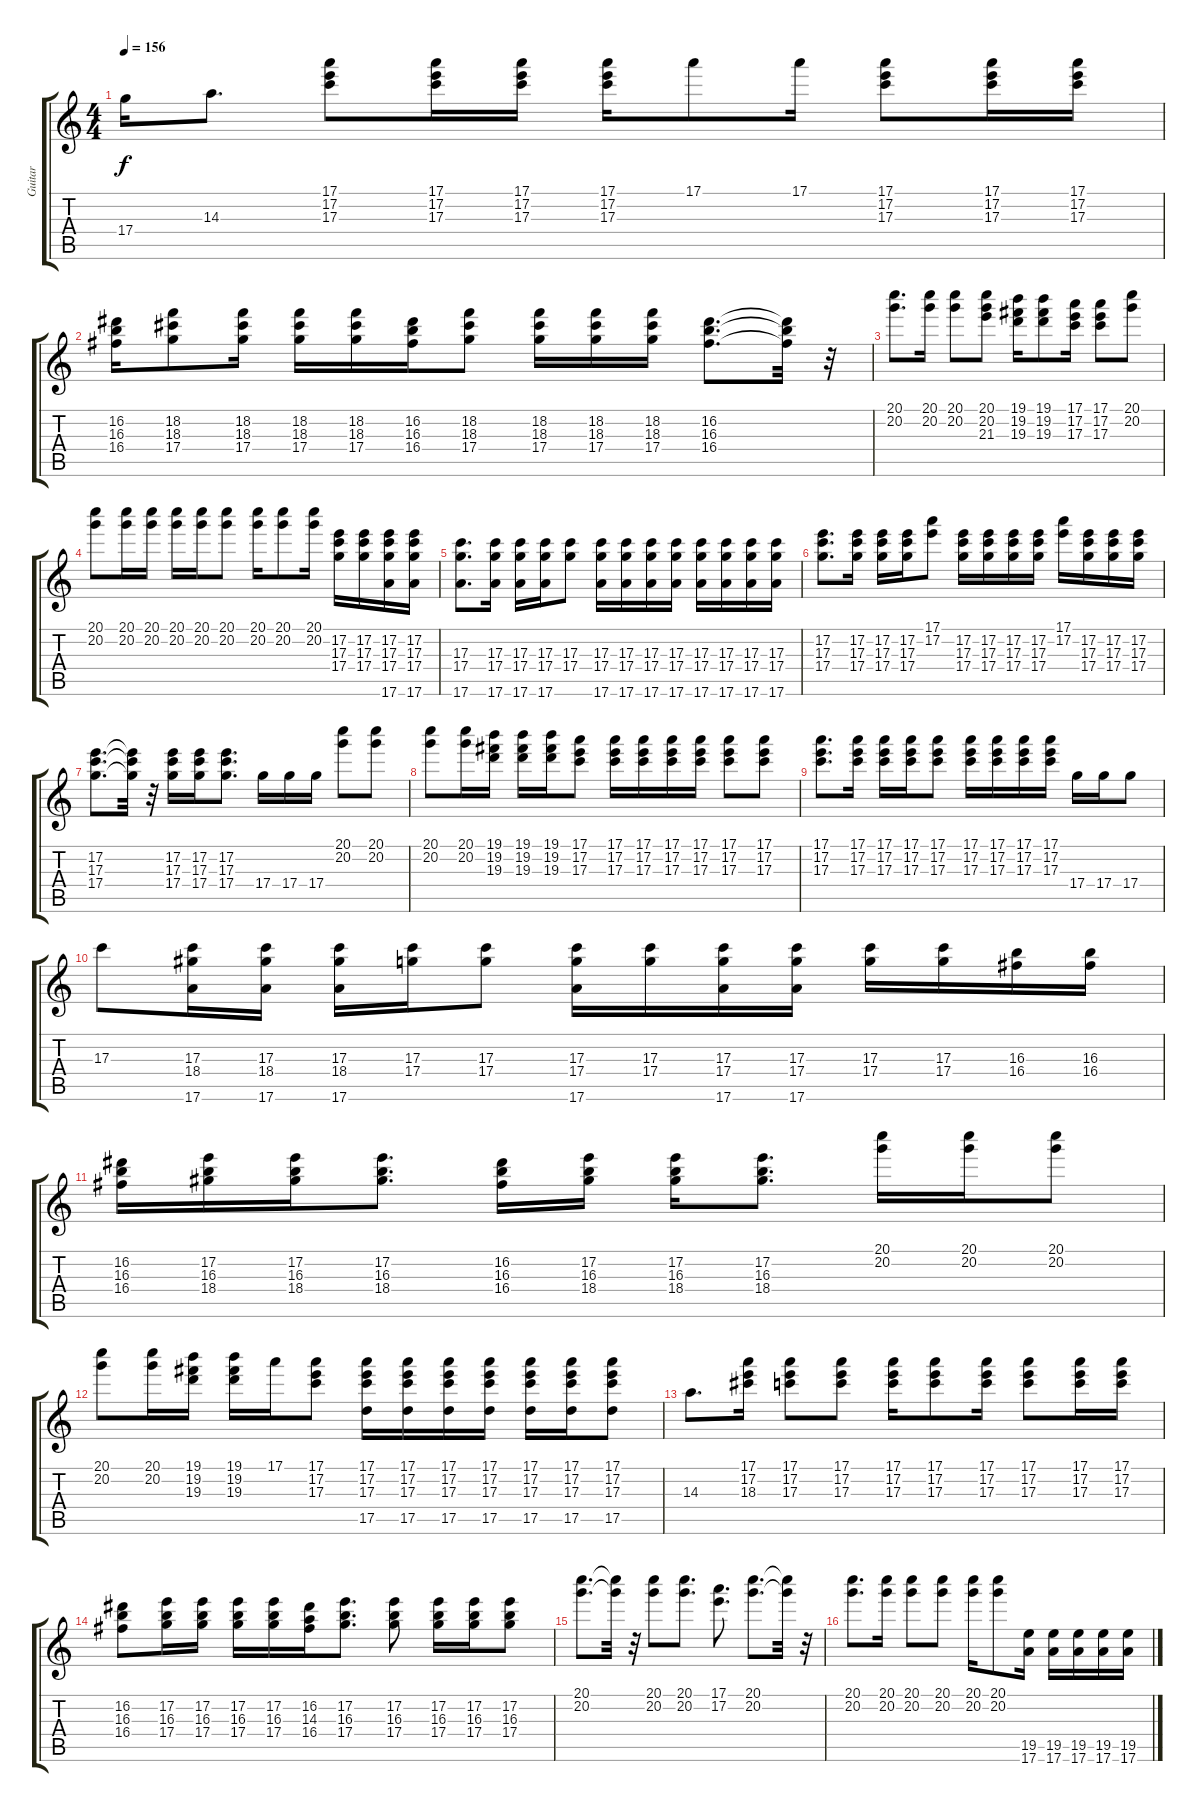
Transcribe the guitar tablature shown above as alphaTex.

\track ("Guitar" "Guitar") {instrument distortionguitar}
\staff {score tabs}
\tuning (E4 B3 G3 D3 A2 E2) {hide}
\ts (4 4)
\tempo 156
\clef g2
\ks c
17.4.16{dy f instrument distortionguitar} 14.3.8{d} (17.1 17.2 17.3).8 (17.1 17.2 17.3).16{instrument electricguitarmuted} (17.1 17.2 17.3).16 (17.1 17.2 17.3).16 17.1.8{instrument distortionguitar} 17.1.16 (17.1 17.2 17.3).8 (17.1 17.2 17.3).16{instrument electricguitarmuted} (17.1 17.2 17.3).16 |
(16.2 16.3 16.4).16{instrument distortionguitar} (18.2 18.3 17.4).8 (18.2 18.3 17.4).16 (18.2 18.3 17.4).16{instrument electricguitarmuted} (18.2 18.3 17.4).16 (16.2 16.3 16.4).16{instrument distortionguitar} (18.2 18.3 17.4).8 (18.2 18.3 17.4).16 (18.2 18.3 17.4).16{instrument electricguitarmuted} (18.2 18.3 17.4).16 (16.2 16.3 16.4).8{d instrument distortionguitar} (16.2{t} 16.3{t} 16.4{t}).32 r.32 |
(20.1 20.2).8{d} (20.1 20.2).16 (20.1 20.2).8 (20.1 20.2 21.3).8 (19.1 19.2 19.3).16{instrument electricguitarmuted} (19.1 19.2 19.3).8{instrument distortionguitar} (17.1 17.2 17.3).16{instrument electricguitarmuted} (17.1 17.2 17.3).8{instrument distortionguitar} (20.1 20.2).8 |
(20.1 20.2).8 (20.1 20.2).16{instrument electricguitarmuted} (20.1 20.2).16{instrument distortionguitar} (20.1 20.2).16 (20.1 20.2).16 (20.1 20.2).8 (20.1 20.2).16{instrument electricguitarmuted} (20.1 20.2).8{instrument distortionguitar} (20.1 20.2).16{instrument electricguitarmuted} (17.2 17.3 17.4).16 (17.2 17.3 17.4).16 (17.2 17.3 17.4 17.6).16 (17.2 17.3 17.4 17.6).16 |
(17.3 17.4 17.6).8{d instrument distortionguitar} (17.3 17.4 17.6).16 (17.3 17.4 17.6).16{instrument electricguitarmuted} (17.3 17.4 17.6).16 (17.3 17.4).8{instrument distortionguitar} (17.3 17.4 17.6).16{instrument electricguitarmuted} (17.3 17.4 17.6).16 (17.3 17.4 17.6).16 (17.3 17.4 17.6).16 (17.3 17.4 17.6).16 (17.3 17.4 17.6).16 (17.3 17.4 17.6).16 (17.3 17.4 17.6).16 |
(17.2 17.3 17.4).8{d instrument distortionguitar} (17.2 17.3 17.4).16 (17.2 17.3 17.4).16{instrument electricguitarmuted} (17.2 17.3 17.4).16 (17.1 17.2).8{instrument distortionguitar} (17.2 17.3 17.4).16{instrument electricguitarmuted} (17.2 17.3 17.4).16 (17.2 17.3 17.4).16 (17.2 17.3 17.4).16 (17.1 17.2).16{instrument distortionguitar} (17.2 17.3 17.4).16{instrument electricguitarmuted} (17.2 17.3 17.4).16 (17.2 17.3 17.4).16 |
(17.2 17.3 17.4).8{d instrument distortionguitar} (17.2{t} 17.3{t} 17.4{t}).32 r.32 (17.2 17.3 17.4).16{instrument electricguitarmuted} (17.2 17.3 17.4).16 (17.2 17.3 17.4).8{d instrument distortionguitar} 17.4.16 17.4.16 17.4.16 (20.1 20.2).8 (20.1 20.2).8 |
(20.1 20.2).8 (20.1 20.2).16{instrument electricguitarmuted} (19.1 19.2 19.3).16{instrument distortionguitar} (19.1 19.2 19.3).16{instrument electricguitarmuted} (19.1 19.2 19.3).16 (17.1 17.2 17.3).8{instrument distortionguitar} (17.1 17.2 17.3).16{instrument electricguitarmuted} (17.1 17.2 17.3).16 (17.1 17.2 17.3).16 (17.1 17.2 17.3).16 (17.1 17.2 17.3).8{instrument distortionguitar} (17.1 17.2 17.3).8 |
(17.1 17.2 17.3).8{d} (17.1 17.2 17.3).16 (17.1 17.2 17.3).16{instrument electricguitarmuted} (17.1 17.2 17.3).16 (17.1 17.2 17.3).8{instrument distortionguitar} (17.1 17.2 17.3).16{instrument electricguitarmuted} (17.1 17.2 17.3).16{instrument distortionguitar} (17.1 17.2 17.3).16{instrument electricguitarmuted} (17.1 17.2 17.3).16 17.4.16{instrument distortionguitar} 17.4.16 17.4.8 |
17.3.8 (17.3 18.4 17.6).16{instrument electricguitarmuted} (17.3 18.4 17.6).16 (17.3 18.4 17.6).16 (17.3 17.4).16{instrument distortionguitar} (17.3 17.4).8 (17.3 17.4 17.6).16{instrument electricguitarmuted} (17.3 17.4).16{instrument distortionguitar} (17.3 17.4 17.6).16{instrument electricguitarmuted} (17.3 17.4 17.6).16 (17.3 17.4).16{instrument distortionguitar} (17.3 17.4).16 (16.3 16.4).16 (16.3 16.4).16 |
(16.2 16.3 16.4).16 (17.2 16.3 18.4).16 (17.2 16.3 18.4).16 (17.2 16.3 18.4).8{d} (16.2 16.3 16.4).16 (17.2 16.3 18.4).16 (17.2 16.3 18.4).16 (17.2 16.3 18.4).8{d} (20.1 20.2).16 (20.1 20.2).16 (20.1 20.2).8 |
(20.1 20.2).8 (20.1 20.2).16{instrument electricguitarmuted} (19.1 19.2 19.3).16{instrument distortionguitar} (19.1 19.2 19.3).16{instrument electricguitarmuted} 17.1.16{instrument distortionguitar} (17.1 17.2 17.3).8 (17.1 17.2 17.3 17.5).16 (17.1 17.2 17.3 17.5).16 (17.1 17.2 17.3 17.5).16 (17.1 17.2 17.3 17.5).16 (17.1 17.2 17.3 17.5).16 (17.1 17.2 17.3 17.5).16 (17.1 17.2 17.3 17.5).8 |
14.3.8{d} (17.1 17.2 18.3).16{instrument electricguitarmuted} (17.1 17.2 17.3).8{instrument distortionguitar} (17.1 17.2 17.3).8 (17.1 17.2 17.3).16{instrument electricguitarmuted} (17.1 17.2 17.3).8{instrument distortionguitar} (17.1 17.2 17.3).16{instrument electricguitarmuted} (17.1 17.2 17.3).8{instrument distortionguitar} (17.1 17.2 17.3).16 (17.1 17.2 17.3).16 |
(16.2 16.3 16.4).8 (17.2 16.3 17.4).16 (17.2 16.3 17.4).16 (17.2 16.3 17.4).16{instrument electricguitarmuted} (17.2 16.3 17.4).16 (16.2 14.3 16.4).16{instrument distortionguitar} (17.2 16.3 17.4).8{d} (17.2 16.3 17.4).8 (17.2 16.3 17.4).16 (17.2 16.3 17.4).16 (17.2 16.3 17.4).8 |
(20.1 20.2).8{d} (20.1{t} 20.2{t}).32 r.32 (20.1 20.2).8 (20.1 20.2).8{d} (17.1 17.2).8{d} (20.1 20.2).8{d} (20.1{t} 20.2{t}).32 r.32 |
(20.1 20.2).8{d} (20.1 20.2).16 (20.1 20.2).8{instrument electricguitarmuted} (20.1 20.2).8{instrument distortionguitar} (20.1 20.2).16{instrument electricguitarmuted} (20.1 20.2).8{instrument distortionguitar} (19.5 17.6).16 (19.5 17.6).16 (19.5 17.6).16 (19.5 17.6).16 (19.5 17.6).16
